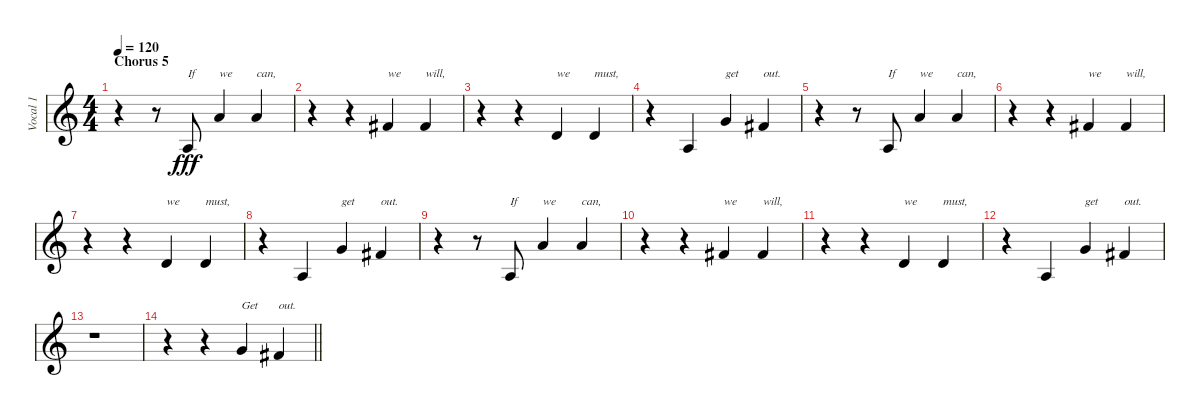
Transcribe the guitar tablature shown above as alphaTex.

\track ("Vocal 1" "Vocal 1") {instrument fx8scifi}
\staff {score}
\tuning (E4 B3 G3 D3 A2 E2) {hide}
\ts (4 4)
\section ("" "Chorus 5")
\tempo 120
\clef g2
\ks c
r.4{dy fff} r.8 7.4.8{txt "If"} 5.1.4{txt "we"} 5.1.4{txt "can,"} |
r.4 r.4 2.1.4{txt "we"} 2.1.4{txt "will,"} |
r.4 r.4 3.2.4{txt "we"} 3.2.4{txt "must,"} |
r.4 2.3.4 3.1.4{txt "get"} 2.1.4{txt "out."} |
r.4 r.8 7.4.8{txt "If"} 5.1.4{txt "we"} 5.1.4{txt "can,"} |
r.4 r.4 2.1.4{txt "we"} 2.1.4{txt "will,"} |
r.4 r.4 3.2.4{txt "we"} 3.2.4{txt "must,"} |
r.4 2.3.4 3.1.4{txt "get"} 2.1.4{txt "out."} |
r.4 r.8 7.4.8{txt "If"} 5.1.4{txt "we"} 5.1.4{txt "can,"} |
r.4 r.4 2.1.4{txt "we"} 2.1.4{txt "will,"} |
r.4 r.4 3.2.4{txt "we"} 3.2.4{txt "must,"} |
r.4 2.3.4 3.1.4{txt "get"} 2.1.4{txt "out."} |
r.1 |
\barLineRight lightlight
r.4 r.4 3.1.4{txt "Get"} 2.1.4{txt "out."}
